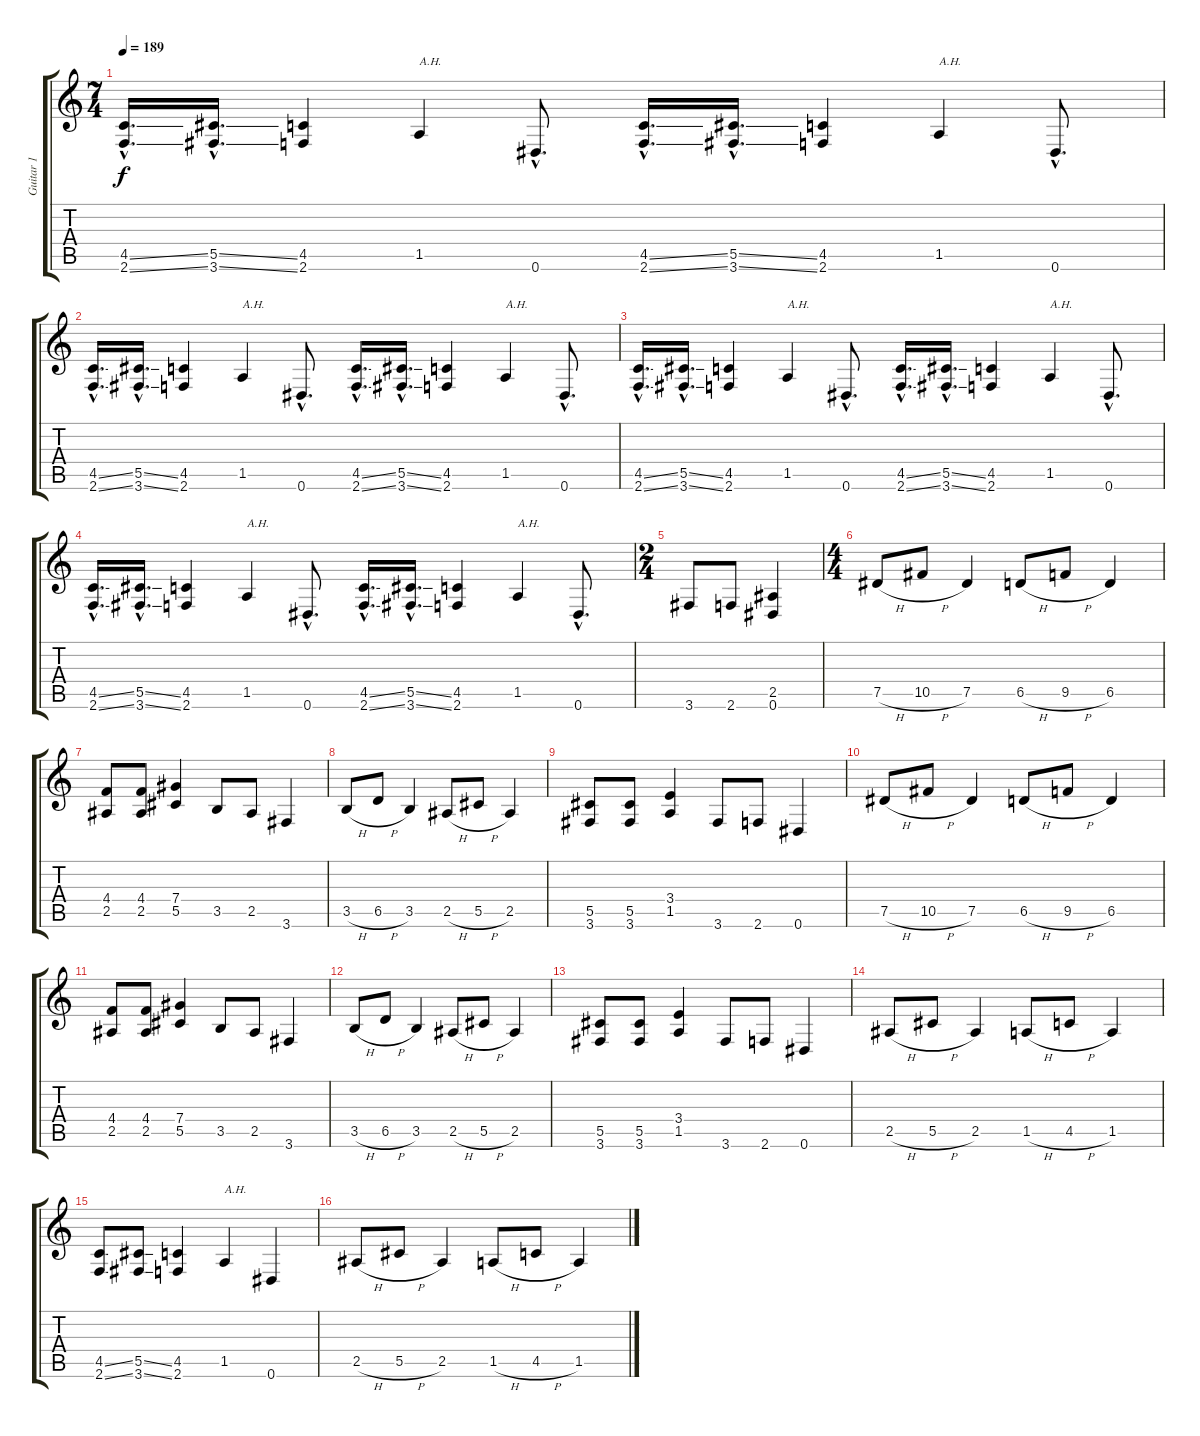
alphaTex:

\track ("Guitar 1" "Guitar 1") {instrument distortionguitar}
\staff {score tabs}
\tuning (Eb4 Bb3 Gb3 Db3 Ab2 Eb2) {hide}
\ts (7 4)
\tempo 189
\clef g2
\ks c
(4.5{ss hac} 2.6{ss hac}).16{d dy f} (5.5{ss hac} 3.6{ss hac}).16{d} (4.5 2.6).4 1.5.4{txt "A.H." instrument guitarharmonics} 0.6{hac}.8{d instrument distortionguitar} (4.5{ss hac} 2.6{ss hac}).16{d} (5.5{ss hac} 3.6{ss hac}).16{d} (4.5 2.6).4 1.5.4{txt "A.H." instrument guitarharmonics} 0.6{hac}.8{d instrument distortionguitar} |
(4.5{ss hac} 2.6{ss hac}).16{d} (5.5{ss hac} 3.6{ss hac}).16{d} (4.5 2.6).4 1.5.4{txt "A.H." instrument guitarharmonics} 0.6{hac}.8{d instrument distortionguitar} (4.5{ss hac} 2.6{ss hac}).16{d} (5.5{ss hac} 3.6{ss hac}).16{d} (4.5 2.6).4 1.5.4{txt "A.H." instrument guitarharmonics} 0.6{hac}.8{d instrument distortionguitar} |
(4.5{ss hac} 2.6{ss hac}).16{d} (5.5{ss hac} 3.6{ss hac}).16{d} (4.5 2.6).4 1.5.4{txt "A.H." instrument guitarharmonics} 0.6{hac}.8{d instrument distortionguitar} (4.5{ss hac} 2.6{ss hac}).16{d} (5.5{ss hac} 3.6{ss hac}).16{d} (4.5 2.6).4 1.5.4{txt "A.H." instrument guitarharmonics} 0.6{hac}.8{d instrument distortionguitar} |
(4.5{ss hac} 2.6{ss hac}).16{d} (5.5{ss hac} 3.6{ss hac}).16{d} (4.5 2.6).4 1.5.4{txt "A.H." instrument guitarharmonics} 0.6{hac}.8{d instrument distortionguitar} (4.5{ss hac} 2.6{ss hac}).16{d} (5.5{ss hac} 3.6{ss hac}).16{d} (4.5 2.6).4 1.5.4{txt "A.H." instrument guitarharmonics} 0.6{hac}.8{d instrument distortionguitar} |
\ts (2 4)
3.6.8 2.6.8 (2.5 0.6).4 |
\ts (4 4)
7.5{h}.8 10.5{h}.8 7.5.4 6.5{h}.8 9.5{h}.8 6.5.4 |
(4.4 2.5).8 (4.4 2.5).8 (7.4 5.5).4 3.5.8 2.5.8 3.6.4 |
3.5{h}.8 6.5{h}.8 3.5.4 2.5{h}.8 5.5{h}.8 2.5.4 |
(5.5 3.6).8 (5.5 3.6).8 (3.4 1.5).4 3.6.8 2.6.8 0.6.4 |
7.5{h}.8 10.5{h}.8 7.5.4 6.5{h}.8 9.5{h}.8 6.5.4 |
(4.4 2.5).8 (4.4 2.5).8 (7.4 5.5).4 3.5.8 2.5.8 3.6.4 |
3.5{h}.8 6.5{h}.8 3.5.4 2.5{h}.8 5.5{h}.8 2.5.4 |
(5.5 3.6).8 (5.5 3.6).8 (3.4 1.5).4 3.6.8 2.6.8 0.6.4 |
2.5{h}.8 5.5{h}.8 2.5.4 1.5{h}.8 4.5{h}.8 1.5.4 |
(4.5{ss} 2.6{ss}).8 (5.5{ss} 3.6{ss}).8 (4.5 2.6).4 1.5.4{txt "A.H." instrument guitarharmonics} 0.6.4{instrument distortionguitar} |
2.5{h}.8 5.5{h}.8 2.5.4 1.5{h}.8 4.5{h}.8 1.5.4
